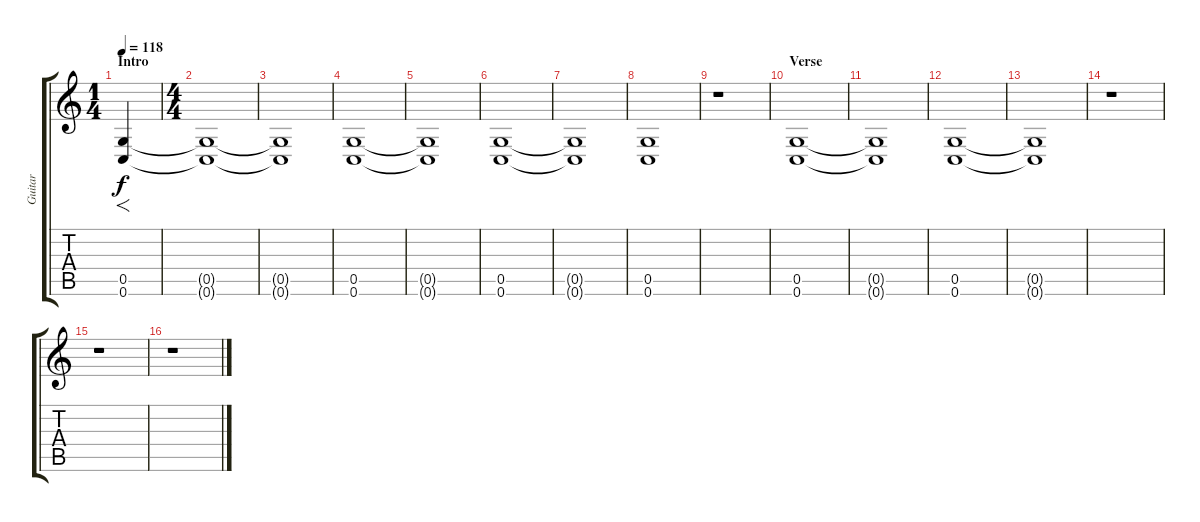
\track ("Guitar" "Guitar") {instrument distortionguitar}
\staff {score tabs}
\tuning (E4 C4 G3 C3 G2 C2) {hide}
\ts (1 4)
\section ("" "Intro")
\tempo 118
\clef g2
\ks c
(0.5 0.6).4{f dy f instrument distortionguitar} |
\ts (4 4)
(0.5{t} 0.6{t}).1 |
(0.5{t} 0.6{t}).1 |
(0.5 0.6).1 |
(0.5{t} 0.6{t}).1 |
(0.5 0.6).1 |
(0.5{t} 0.6{t}).1 |
(0.5 0.6).1 |
r.1 |
\section ("" "Verse")
(0.5 0.6).1 |
(0.5{t} 0.6{t}).1 |
(0.5 0.6).1 |
(0.5{t} 0.6{t}).1 |
r.1 |
r.1 |
r.1
